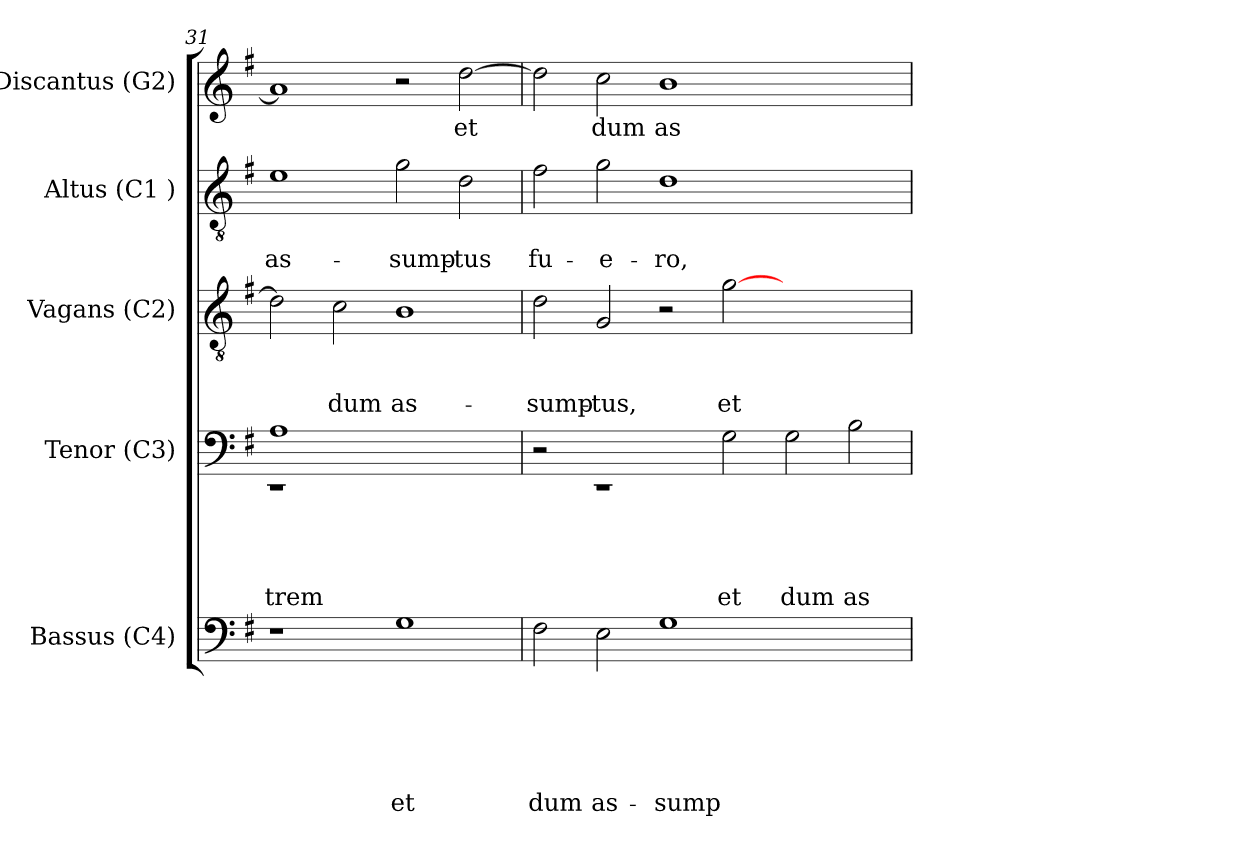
**kern	**text	**text	**text	**text	**text	**text	**kern	**text	**text	**text	**text	**text	**kern	**text	**text	**text	**kern	**text	**text	**kern	**text
*part5	*part5	*part5	*part5	*part5	*part5	*part5	*part4	*part4	*part4	*part4	*part4	*part4	*part3	*part3	*part3	*part3	*part2	*part2	*part2	*part1	*part1
*staff5	*staff5	*staff5	*staff5	*staff5	*staff5	*staff5	*staff4	*staff4	*staff4	*staff4	*staff4	*staff4	*staff3	*staff3	*staff3	*staff3	*staff2	*staff2	*staff2	*staff1	*staff1
*I"Bassus (C4)	*	*	*	*	*	*	*I"Tenor (C3)	*	*	*	*	*	*I"Vagans (C2)	*	*	*	*I"Altus (C1 )	*	*	*I"Discantus (G2)	*
*I'B.	*	*	*	*	*	*	*I'T.	*	*	*	*	*	*I'V.	*	*	*	*I'A.	*	*	*I'D.	*
*clefF4	*	*	*	*	*	*	*clefF4	*	*	*	*	*	*clefGv2	*	*	*	*clefGv2	*	*	*clefG2	*
*k[f#]	*	*	*	*	*	*	*k[f#]	*	*	*	*	*	*k[f#]	*	*	*	*k[f#]	*	*	*k[f#]	*
*G:	*	*	*	*	*	*	*G:	*	*	*	*	*	*G:	*	*	*	*G:	*	*	*G:	*
=31	=31	=31	=31	=31	=31	=31	=31	=31	=31	=31	=31	=31	=31	=31	=31	=31	=31	=31	=31	=31	=31
!	!	!	!	!	!	!	!	!	!	!	!	!LO:LY:b	!	!	!	!	!	!	!LO:LY:b	!	!
*	*	*	*	*	*	*	*^	*	*	*	*	*	*	*	*	*	*	*	*	*	*
1r	.	.	.	.	.	.	1A	1rEE	.	.	.	.	-trem	2d\]	.	.	.	1e	.	as-	1a]	.
!	!	!	!	!	!	!	!	!	!	!	!	!	!	!	!	!	!LO:LY:b	!	!	!	!	!
.	.	.	.	.	.	.	.	.	.	.	.	.	.	2c\	.	.	dum	.	.	.	.	.
!	!	!	!	!	!	!LO:LY:b	!	!	!	!	!	!	!	!	!	!	!LO:LY:b	!	!	!LO:LY:b	!	!
1G	.	.	.	.	.	et	1ryy	1ryy	.	.	.	.	.	1B	.	.	as-	2g\	.	-sump-	2r	.
!	!	!	!	!	!	!	!	!	!	!	!	!	!	!	!	!	!	!	!	!LO:LY:b	!	!LO:LY:b
.	.	.	.	.	.	.	.	.	.	.	.	.	.	.	.	.	.	2d\	.	-tus	[>2dd\	et
*	*	*	*	*	*	*	*v	*v	*	*	*	*	*	*	*	*	*	*	*	*	*	*
=32	=32	=32	=32	=32	=32	=32	=32	=32	=32	=32	=32	=32	=32	=32	=32	=32	=32	=32	=32	=32	=32
!	!	!	!	!	!	!LO:LY:b	!	!	!	!	!	!	!	!	!	!LO:LY:b	!	!	!LO:LY:b	!	!
2F#\	.	.	.	.	.	dum	2r	.	.	.	.	.	2d\	.	.	-sump-	2f#\	.	fu-	2dd\]	.
!	!	!	!	!	!	!LO:LY:b	!	!	!	!	!	!	!	!	!	!LO:LY:b	!	!	!LO:LY:b	!	!LO:LY:b
2E\	.	.	.	.	.	as-	1rEE	.	.	.	.	.	2G/	.	.	-tus,	2g\	.	-e-	2cc\	dum
!	!	!	!	!	!	!LO:LY:b	!	!	!	!	!	!	!	!	!	!	!	!	!LO:LY:b	!	!LO:LY:b
1G	.	.	.	.	.	-sump-	.	.	.	.	.	.	2r	.	.	.	1d	.	-ro,	1b	as-
!	!	!	!	!	!	!	!	!	!	!	!	!LO:LY:b	!	!	!	!LO:LY:b	!	!	!	!	!
.	.	.	.	.	.	.	2G\	.	.	.	.	et	[>2g\	.	.	et	.	.	.	.	.
!	!	!	!	!	!	!	!	!	!	!	!	!LO:LY:b	!	!	!	!	!	!	!	!	!
1ryy	.	.	.	.	.	.	2G\	.	.	.	.	dum	1ryy	.	.	.	1ryy	.	.	1ryy	.
!	!	!	!	!	!	!	!	!	!	!	!	!LO:LY:b	!	!	!	!	!	!	!	!	!
.	.	.	.	.	.	.	2B\	.	.	.	.	as-	.	.	.	.	.	.	.	.	.
=	=	=	=	=	=	=	=	=	=	=	=	=	=	=	=	=	=	=	=	=	=
*-	*-	*-	*-	*-	*-	*-	*-	*-	*-	*-	*-	*-	*-	*-	*-	*-	*-	*-	*-	*-	*-
